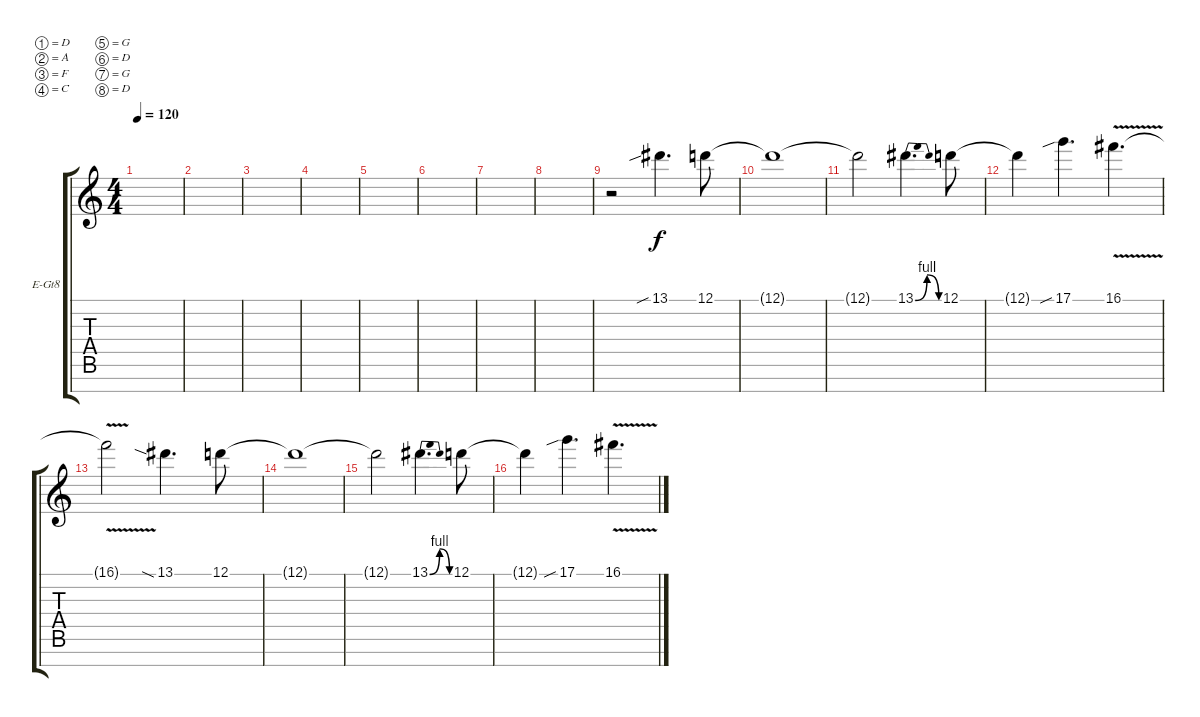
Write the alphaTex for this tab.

\bracketExtendMode groupsimilarinstruments
\firstSystemTrackNameOrientation horizontal
\otherSystemsTrackNameOrientation horizontal
\track ("Reverb" "E-Gt8") {instrument overdrivenguitar}
\staff {score tabs}
\tuning (D4 A3 F3 C3 G2 D2 G1 D1)
\ts (4 4)
\tempo 120
\clef g2
\ks c
|
|
|
|
|
|
|
|
r.2 13.1{sib}.4{d} 12.1.8 |
12.1{t}.1 |
12.1{t}.2 13.1{be (bendrelease 33 0 37.199999999999996 4 42 4 46.8 0)}.4{d} 12.1.8 |
12.1{t}.4 17.1{sib}.4{d} 16.1{v}.4{d} |
16.1{v t}.2 13.1{sia}.4{d} 12.1.8 |
12.1{t}.1 |
12.1{t}.2 13.1{be (bendrelease 33 0 37.199999999999996 4 42 4 46.8 0)}.4{d} 12.1.8 |
12.1{t}.4 17.1{sib}.4{d} 16.1{v}.4{d}
